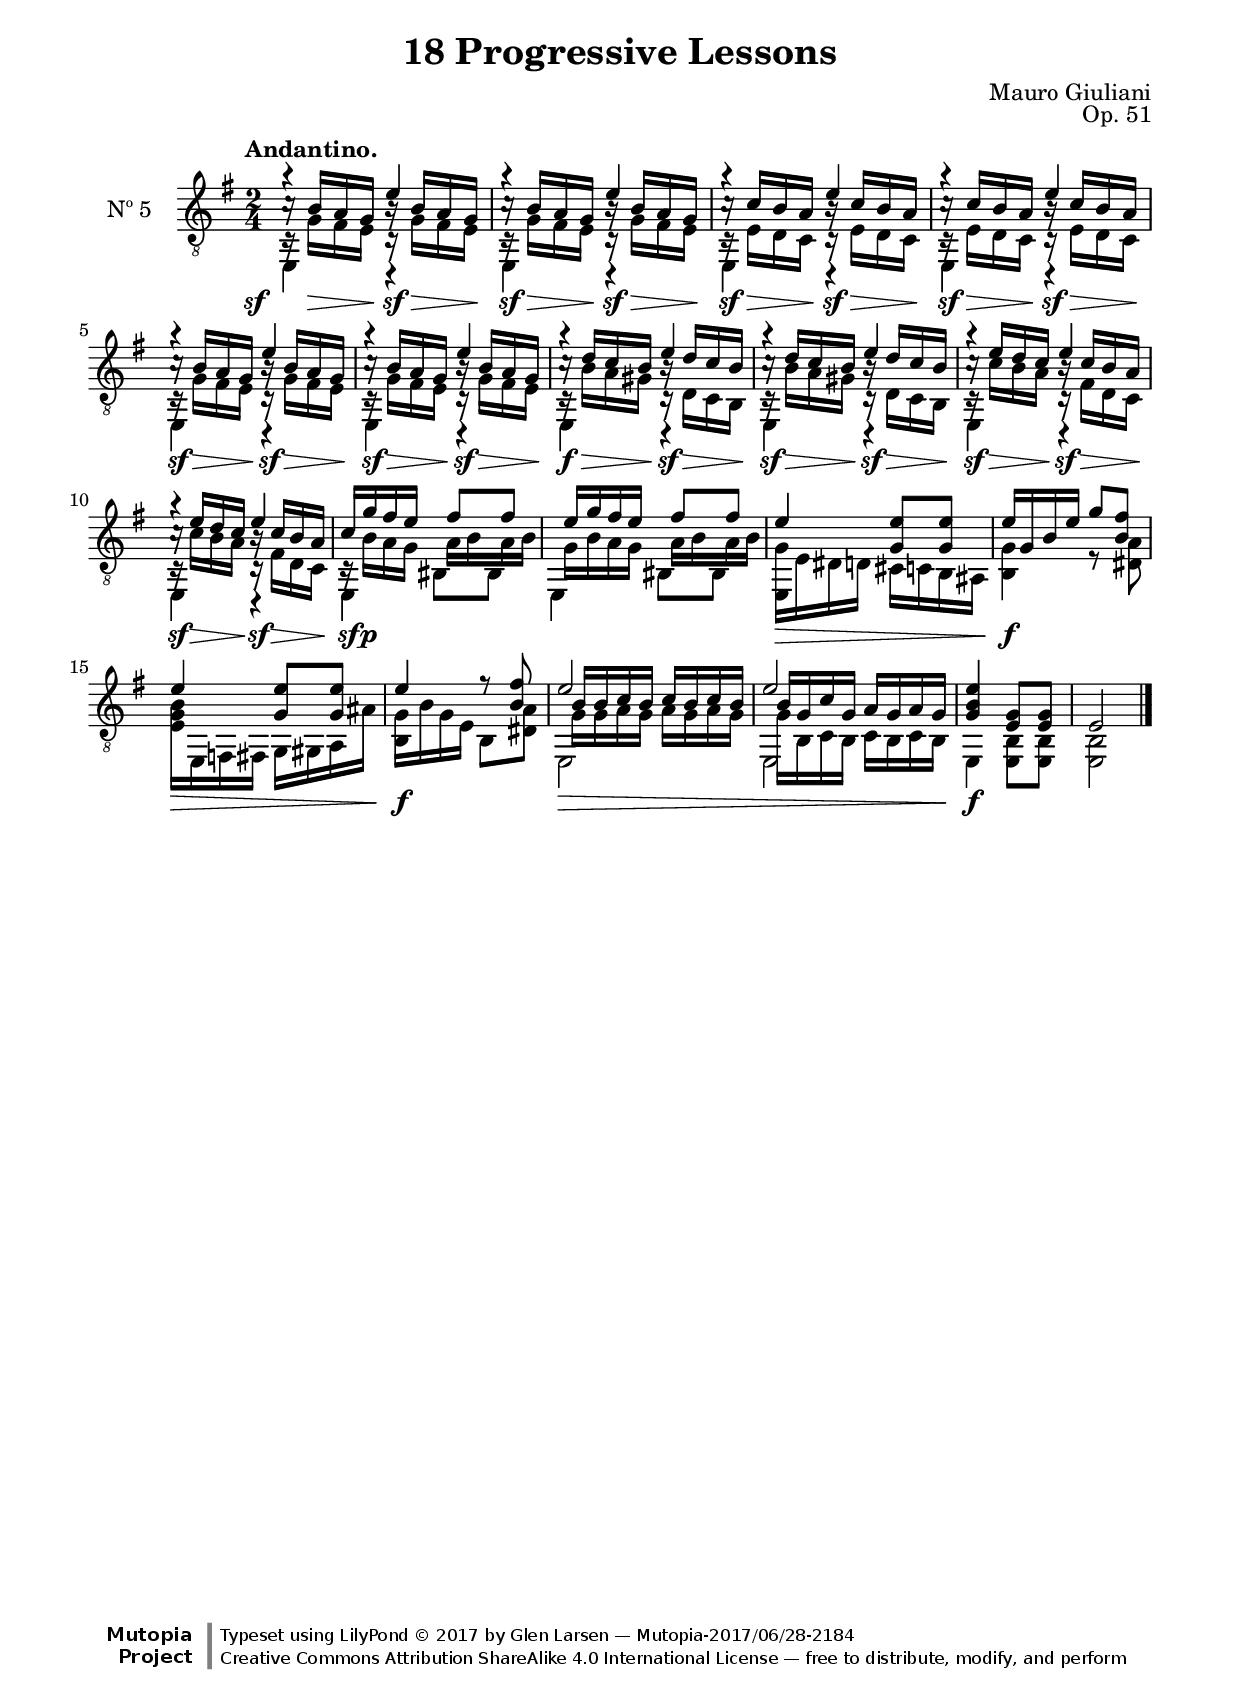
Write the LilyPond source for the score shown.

\version "2.19.51"

\header {
  title = "18 Progressive Lessons"
  composer = "Mauro Giuliani"
  opus = "Op. 51"
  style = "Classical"
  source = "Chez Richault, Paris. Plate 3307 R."
  date = "c.1827"
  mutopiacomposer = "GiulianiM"
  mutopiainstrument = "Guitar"
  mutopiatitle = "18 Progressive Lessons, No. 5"
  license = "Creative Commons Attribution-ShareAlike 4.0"
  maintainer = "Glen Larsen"
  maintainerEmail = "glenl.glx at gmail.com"

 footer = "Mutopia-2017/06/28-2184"
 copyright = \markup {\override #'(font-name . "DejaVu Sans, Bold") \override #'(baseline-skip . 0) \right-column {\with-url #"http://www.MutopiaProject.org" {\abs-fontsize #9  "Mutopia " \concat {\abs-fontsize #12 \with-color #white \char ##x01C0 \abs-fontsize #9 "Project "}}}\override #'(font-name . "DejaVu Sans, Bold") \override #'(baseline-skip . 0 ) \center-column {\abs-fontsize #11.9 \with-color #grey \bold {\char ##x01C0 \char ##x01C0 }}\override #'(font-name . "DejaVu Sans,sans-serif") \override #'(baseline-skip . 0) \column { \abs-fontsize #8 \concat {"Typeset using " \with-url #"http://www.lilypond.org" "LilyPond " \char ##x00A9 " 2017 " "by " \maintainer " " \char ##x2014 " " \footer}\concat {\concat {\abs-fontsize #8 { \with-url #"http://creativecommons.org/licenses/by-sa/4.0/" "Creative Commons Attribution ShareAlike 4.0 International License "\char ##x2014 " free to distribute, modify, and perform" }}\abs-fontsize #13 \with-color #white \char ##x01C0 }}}
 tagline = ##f
}

\paper {
  line-width = 18.0\cm
  top-margin = 4\mm
  top-markup-spacing.basic-distance = #6
  markup-system-spacing.basic-distance = #10
  top-system-spacing.basic-distance = #12
  last-bottom-spacing.padding = #2
}

% mbreak = { \break }
mbreak = {} % {\break}

dynamics = {
  \once\override DynamicText.X-offset=#-3.8
  \repeat unfold 6 {s16\sf s16\> s16 s16\! s16\sf s16\> s16 s16\! |}
  s16\f s16\> s16 s16\! s16\sf s16\> s16 s16\! |
  \repeat unfold 3 {s16\sf s16\> s16 s16\! s16\sf s16\> s16 s16\! |}
  s16\sf s16\p s8 s4 |
  s2 |
  s16\>  s16*6 s16\! |
  s2\f |
  s16\>  s16*6 s16\! |
  s2\f |
  s2\> |
  s16*7 s16\! |
  s2\f |
  s2
}


fiveT = \fixed c {
  \voiceOne
  \set fingeringOrientations = #'(up)
  \override Fingering.add-stem-support = ##t
  \override DynamicTextSpanner.style = #'none

  \repeat unfold 2 {c'16\rest b a g b\rest b a g |}
  \repeat unfold 2 {c'16\rest c' b a b\rest c' b a |}
  \repeat unfold 2 {c'16\rest b a g b\rest b a g |}
  \repeat unfold 2 {c'16\rest d' c' b b\rest d' c' b |}
  \repeat unfold 2 {c'16\rest e' d' c' b\rest c' b a |}
  c'16 g' fis' e' fis'8 fis' |

  e'16 g' fis' e' fis'8 fis' |
  e'4 <g e'>8 q |
  e'16 g b e' g'8 <b fis'> |
  e'4 <g e'>8 q |

  e'4 r8 <b fis'>8 |
  b16 b c' b c' b c' b |
  b16 g c' g a g a g |
  <g b e'>4 <e g>8 q |
  e2

  \bar "|."
}


fiveB = \fixed c {
  \voiceTwo
  \repeat unfold 2 {c16\rest g fis e c\rest g fis e |}
  \repeat unfold 2 {c16\rest e d c c\rest e d c |}
  \repeat unfold 2 {c16\rest g fis e c\rest g fis e |}
  \repeat unfold 2 {c16\rest b a gis c\rest d c b, |}
  \repeat unfold 2 {c16\rest c' b a c\rest fis d c |}
  c16\rest b a g \once\override Beam.positions=#'(-2.5 . -2.5) a b a b |

  g16 b a g \once\override Beam.positions=#'(-2.5 . -2.5) a b a b |
  <e, g>16 e dis d cis c b, ais, |
  <b, g>4 r8 <dis a> |
  <e g b>16 e, f, fis, g, gis, a, ais |

  <b, g>16 b g e b,8 <dis a> |
  g16 g a g a g a g |
  g16 b, c b, c b, c b, |
  e,4 <e, b,>8 q |
  q2
}

fiveM = \fixed c {
  \repeat unfold 10 {
    <<\voiceThree {a'4\rest e'} \\ {\voiceFour e,4 c,\rest} >> |
  }
  \voiceFour
  \repeat unfold 2 {e,4 bis,8 bis,|}
  s2*4 |
  \repeat unfold 2 {
    <<{\voiceThree \once\override NoteColumn.force-hshift=#-1 e'2} \\ {\voiceFour e,2} >> |
  }
  s2*2
}


five = {
  <<
    \clef "treble_8"
    \time 2/4 \key e \minor
    \tempo "Andantino."
    \new Voice = "Etude 5 treble" \fiveT
    \new Voice = "Etude 5 bass" \fiveB
    \new Voice = "Etude 5 middle" \fiveM
    \new Dynamics \dynamics
  >>
}

five_tabs = \new TabStaff {
  <<
    \clef "moderntab"
    \time 2/4 \key e \minor
    \new TabVoice = "Etude 2 treble" \fiveT
    \new TabVoice = "Etude 2 bass" \fiveB
    \new TabVoice = "Etude 2 middle" \fiveM
    \new Dynamics \dynamics
  >>
}

\score {
  <<
    \new Staff = "midi-guitar" \with {
      midiInstrument = #"acoustic guitar (nylon)"
      instrumentName = #"Nº 5"
      \mergeDifferentlyDottedOn
      \mergeDifferentlyHeadedOn
    } <<
      \five
    >>
    % \five_tabs
  >>
  \layout {}
  \midi {
    \context { \TabStaff \remove "Staff_performer" }
    \tempo 4 = 92
  }
}
